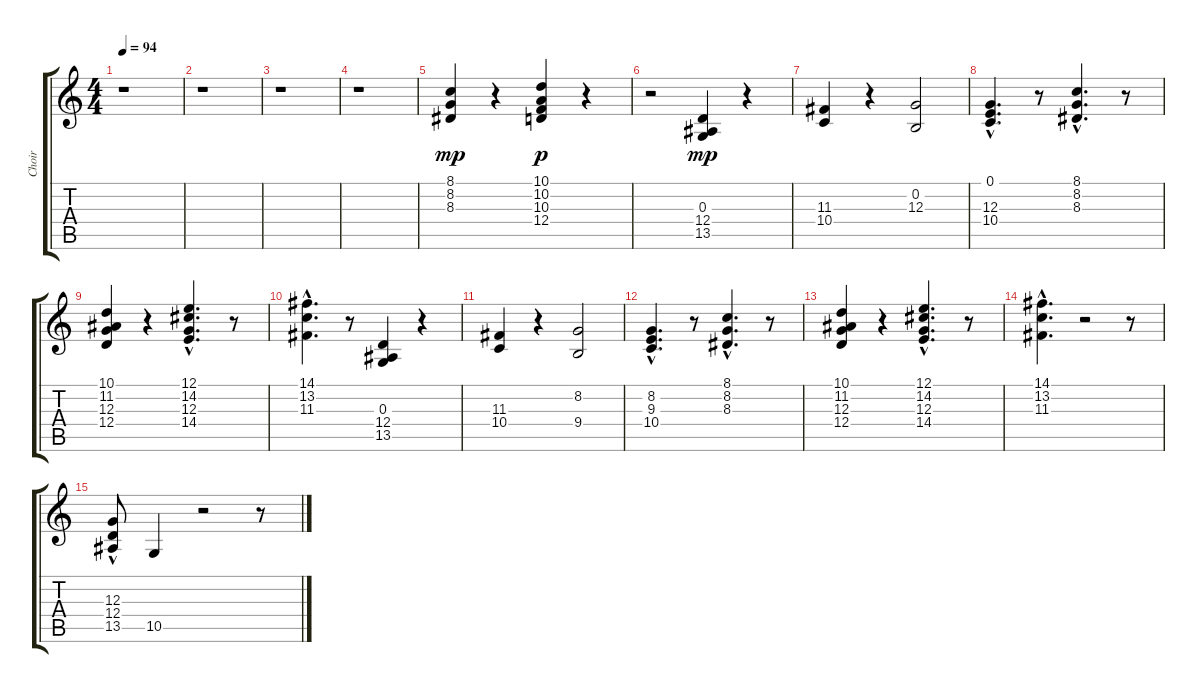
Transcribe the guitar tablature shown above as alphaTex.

\track ("Choir" "Choir") {instrument choiraahs}
\staff {score tabs}
\tuning (E4 B3 G3 D3 A2 E2) {hide}
\ts (4 4)
\tempo 94
\clef g2
\ks c
r.1{dy p} |
r.1 |
r.1 |
r.1 |
(8.1 8.2 8.3).4{dy mp} r.4 (10.1 10.2 10.3 12.4).4{dy p} r.4 |
r.2 (0.3 12.4 13.5).4{dy mp} r.4 |
(11.3 10.4).4 r.4 (0.2 12.3).2 |
(0.1{hac} 12.3{hac} 10.4{hac}).4{d} r.8 (8.1{hac} 8.2 8.3).4{d} r.8 |
(10.1 11.2 12.3 12.4).4 r.4 (12.1{hac} 14.2{hac} 12.3 14.4).4{d} r.8 |
(14.1{hac} 13.2{hac} 11.3{hac}).4{d} r.8 (0.3 12.4 13.5).4 r.4 |
(11.3 10.4).4 r.4 (8.2 9.4).2 |
(8.2{hac} 9.3{hac} 10.4{hac}).4{d} r.8 (8.1{hac} 8.2 8.3).4{d} r.8 |
(10.1 11.2 12.3 12.4).4 r.4 (12.1{hac} 14.2{hac} 12.3 14.4).4{d} r.8 |
(14.1{hac} 13.2{hac} 11.3{hac}).4{d} r.2 r.8 |
(12.3{hac} 12.4{hac} 13.5{hac}).8 10.5.4 r.2 r.8
